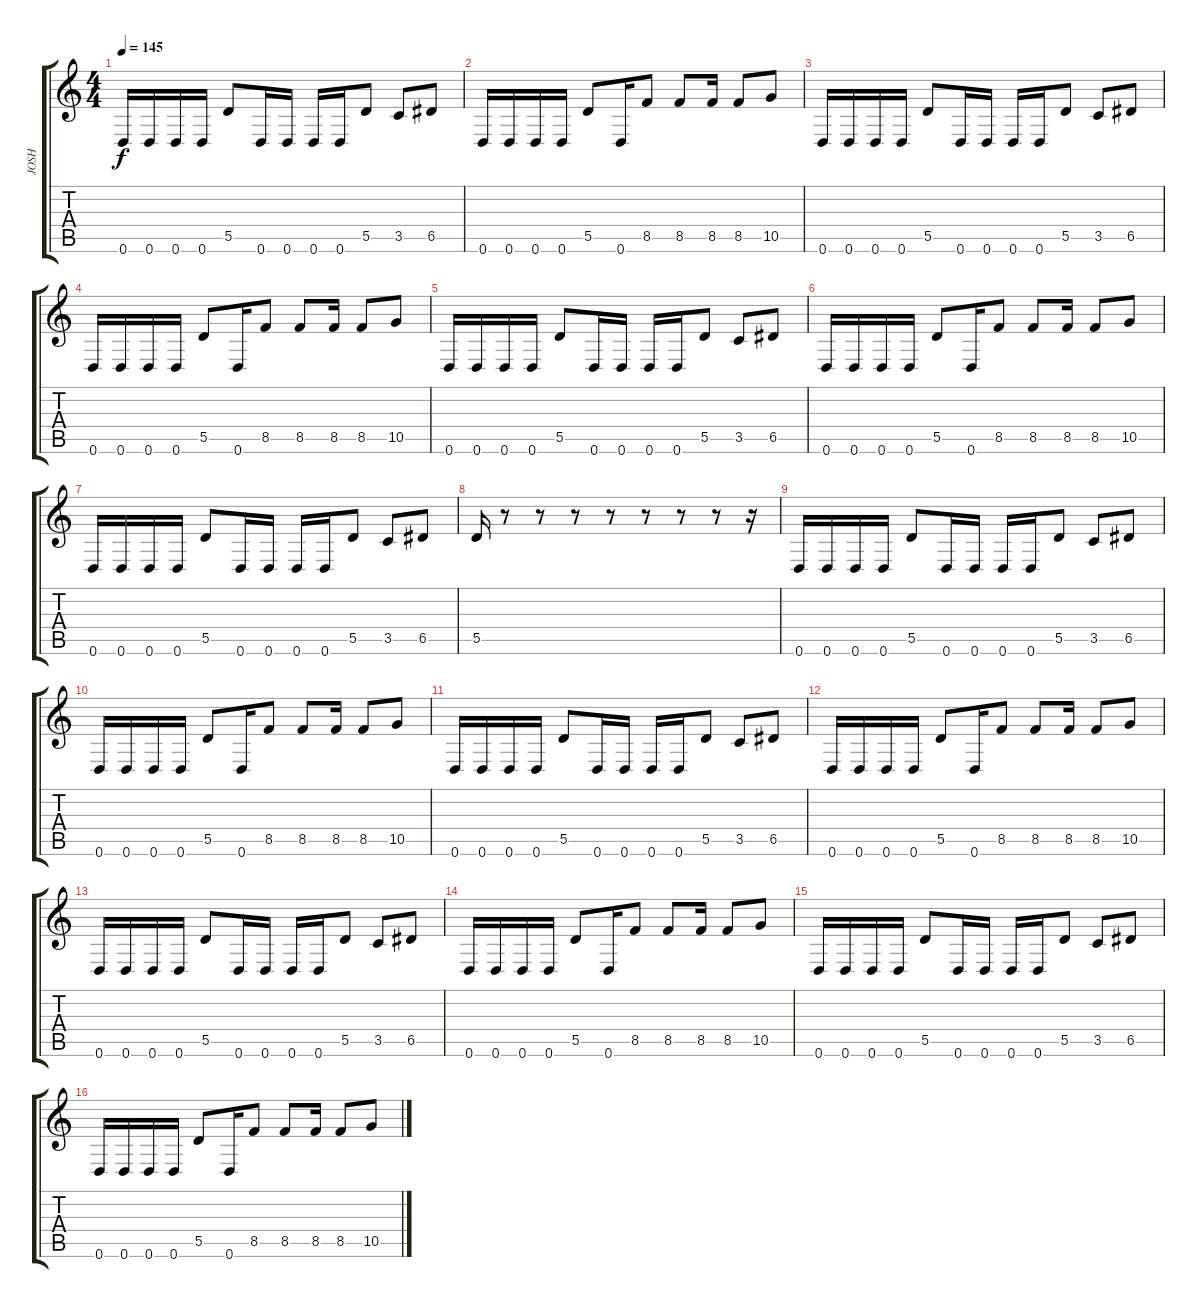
\track ("JOSH" "JOSH") {instrument overdrivenguitar}
\staff {score tabs}
\tuning (E4 B3 G3 D3 A2 D2) {hide}
\ts (4 4)
\tempo 145
\clef g2
\ks c
0.6.16{dy f instrument overdrivenguitar} 0.6.16 0.6.16 0.6.16 5.5.8 0.6.16 0.6.16 0.6.16 0.6.16 5.5.8 3.5.8 6.5.8 |
0.6.16 0.6.16 0.6.16 0.6.16 5.5.8 0.6.16 8.5.8 8.5.8 8.5.16 8.5.8 10.5.8 |
0.6.16 0.6.16 0.6.16 0.6.16 5.5.8 0.6.16 0.6.16 0.6.16 0.6.16 5.5.8 3.5.8 6.5.8 |
0.6.16 0.6.16 0.6.16 0.6.16 5.5.8 0.6.16 8.5.8 8.5.8 8.5.16 8.5.8 10.5.8 |
0.6.16 0.6.16 0.6.16 0.6.16 5.5.8 0.6.16 0.6.16 0.6.16 0.6.16 5.5.8 3.5.8 6.5.8 |
0.6.16 0.6.16 0.6.16 0.6.16 5.5.8 0.6.16 8.5.8 8.5.8 8.5.16 8.5.8 10.5.8 |
0.6.16 0.6.16 0.6.16 0.6.16 5.5.8 0.6.16 0.6.16 0.6.16 0.6.16 5.5.8 3.5.8 6.5.8 |
5.5.16 r.8 r.8 r.8 r.8 r.8 r.8 r.8 r.16 |
0.6.16 0.6.16 0.6.16 0.6.16 5.5.8 0.6.16 0.6.16 0.6.16 0.6.16 5.5.8 3.5.8 6.5.8 |
0.6.16 0.6.16 0.6.16 0.6.16 5.5.8 0.6.16 8.5.8 8.5.8 8.5.16 8.5.8 10.5.8 |
0.6.16 0.6.16 0.6.16 0.6.16 5.5.8 0.6.16 0.6.16 0.6.16 0.6.16 5.5.8 3.5.8 6.5.8 |
0.6.16 0.6.16 0.6.16 0.6.16 5.5.8 0.6.16 8.5.8 8.5.8 8.5.16 8.5.8 10.5.8 |
0.6.16 0.6.16 0.6.16 0.6.16 5.5.8 0.6.16 0.6.16 0.6.16 0.6.16 5.5.8 3.5.8 6.5.8 |
0.6.16 0.6.16 0.6.16 0.6.16 5.5.8 0.6.16 8.5.8 8.5.8 8.5.16 8.5.8 10.5.8 |
0.6.16 0.6.16 0.6.16 0.6.16 5.5.8 0.6.16 0.6.16 0.6.16 0.6.16 5.5.8 3.5.8 6.5.8 |
0.6.16 0.6.16 0.6.16 0.6.16 5.5.8 0.6.16 8.5.8 8.5.8 8.5.16 8.5.8 10.5.8
